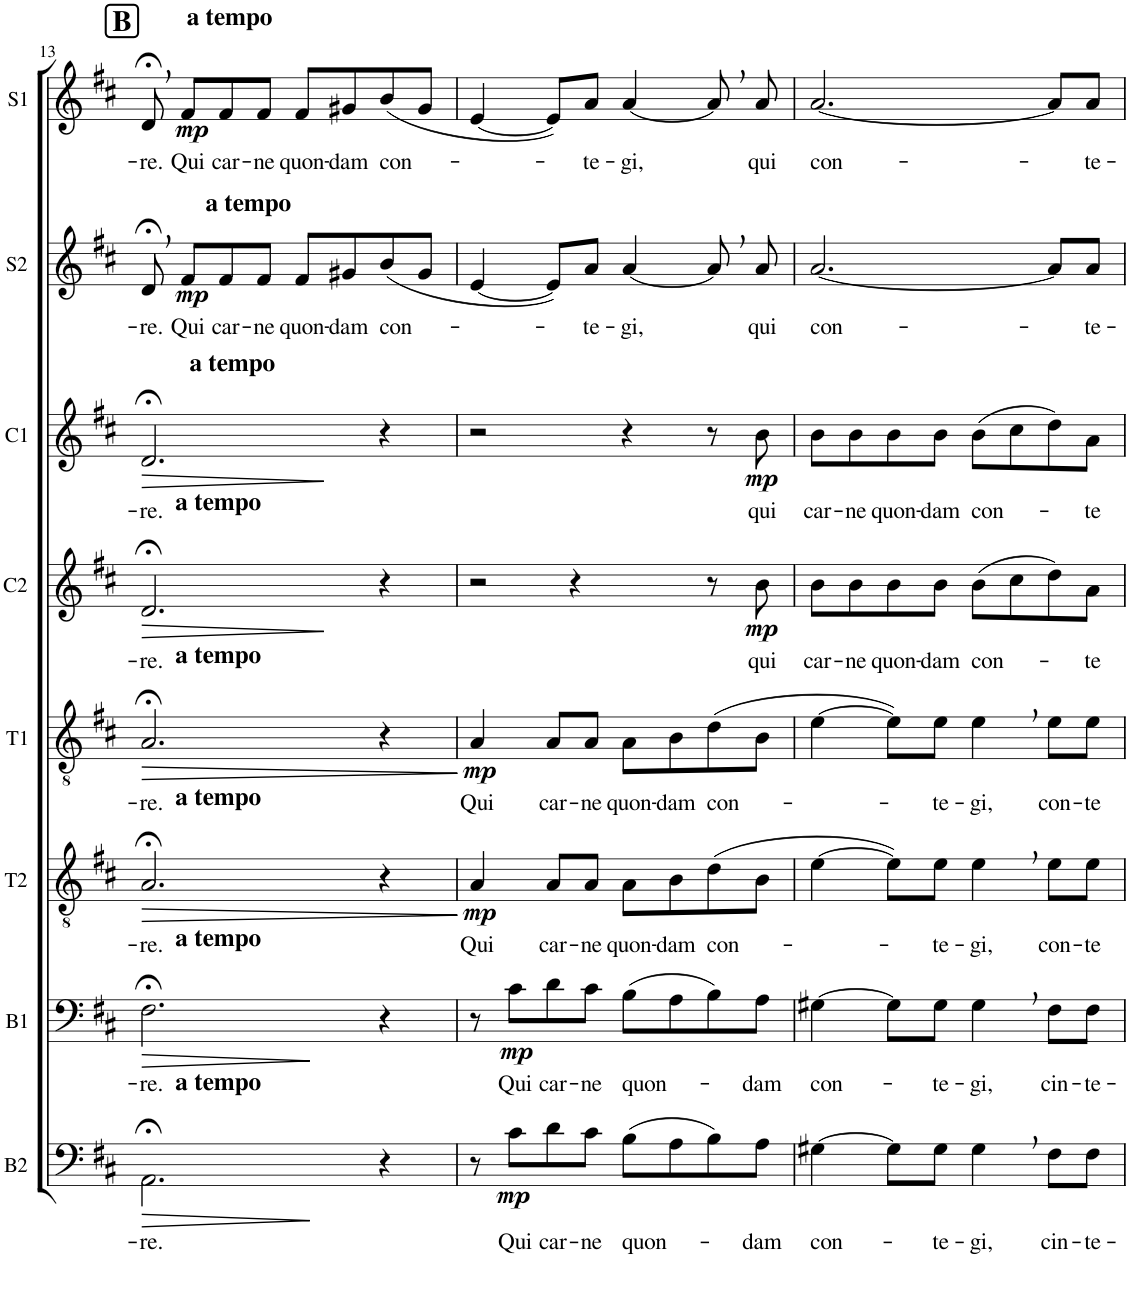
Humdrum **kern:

**kern	**text	**dynam	**kern	**text	**dynam	**kern	**text	**dynam	**kern	**text	**dynam	**kern	**text	**dynam	**kern	**text	**dynam	**kern	**text	**dynam	**kern	**text	**dynam
*part8	*part8	*part8	*part7	*part7	*part7	*part6	*part6	*part6	*part5	*part5	*part5	*part4	*part4	*part4	*part3	*part3	*part3	*part2	*part2	*part2	*part1	*part1	*part1
*staff8	*staff8	*staff8	*staff7	*staff7	*staff7	*staff6	*staff6	*staff6	*staff5	*staff5	*staff5	*staff4	*staff4	*staff4	*staff3	*staff3	*staff3	*staff2	*staff2	*staff2	*staff1	*staff1	*staff1
*I"Bassi II	*	*	*I"Bassi I	*	*	*I"Tenori II	*	*	*I"Tenori I	*	*	*I"Contralti II	*	*	*I"Contralti I	*	*	*I"Soprani II	*	*	*I"Soprani I	*	*
*I'B2	*	*	*I'B1	*	*	*I'T2	*	*	*I'T1	*	*	*I'C2	*	*	*I'C1	*	*	*I'S2	*	*	*I'S1	*	*
!!LO:PB:g=z
*clefF4	*	*	*clefF4	*	*	*clefGv2	*	*	*clefGv2	*	*	*clefG2	*	*	*clefG2	*	*	*clefG2	*	*	*clefG2	*	*
*	*	*	*	*	*	*	*	*	*	*	*	*	*	*	*	*	*	*Trd1c2	*	*	*Trd1c2	*	*
*k[f#c#]	*	*	*k[f#c#]	*	*	*k[f#c#]	*	*	*k[f#c#]	*	*	*k[f#c#]	*	*	*k[f#c#]	*	*	*k[f#c#]	*	*	*k[f#c#]	*	*
*D:	*	*	*D:	*	*	*D:	*	*	*D:	*	*	*D:	*	*	*D:	*	*	*D:	*	*	*D:	*	*
*M4/4	*	*	*M4/4	*	*	*M4/4	*	*	*M4/4	*	*	*M4/4	*	*	*M4/4	*	*	*M4/4	*	*	*M4/4	*	*
!!LO:REH:place=s1:a:B:cj:fs=14:t=B
=13	=13	=13	=13	=13	=13	=13	=13	=13	=13	=13	=13	=13	=13	=13	=13	=13	=13	=13	=13	=13	=13	=13	=13
!	!	!	!	!	!	!	!	!	!	!	!	!	!	!	!LO:TX:a:B:t=a tempo	!	!	!	!	!	!	!	!
!	!	!	!	!	!	!	!	!	!	!	!	!LO:TX:a:B:t=a tempo	!	!	!	!	!	!	!	!	!	!	!
!	!	!	!	!	!	!	!	!	!LO:TX:a:B:t=a tempo	!	!	!	!	!	!	!	!	!	!	!	!	!	!
!	!	!	!	!	!	!LO:TX:a:B:t=a tempo	!	!	!	!	!	!	!	!	!	!	!	!	!	!	!	!	!
!	!	!	!LO:TX:a:B:t=a tempo	!	!	!	!	!	!	!	!	!	!	!	!	!	!	!	!	!	!	!	!
!LO:TX:a:B:t=a tempo	!	!	!	!	!	!	!	!	!	!	!	!	!	!	!	!	!	!	!	!	!	!	!
!	!LO:LY:b	!LO:HP:b	!	!LO:LY:b	!LO:HP:b	!	!LO:LY:b	!LO:HP:b	!	!LO:LY:b	!LO:HP:b	!	!LO:LY:b	!LO:HP:b	!	!LO:LY:b	!LO:HP:b	!	!LO:LY:b	!	!	!LO:LY:b	!
2.AA;<\	-re.	>	2.F#;<\	-re.	>	2.A;</	-re.	>	2.A;</	-re.	>	2.d;</	-re.	>	2.d;</	-re.	>	8d;<,/	-re.	.	8d;<,/	-re.	.
!	!	!	!	!	!	!	!	!	!	!	!	!	!	!	!	!	!	!	!	!	!LO:TX:a:B:t=a tempo	!	!
!	!	!	!	!	!	!	!	!	!	!	!	!	!	!	!	!	!	!LO:TX:a:B:t=a tempo	!	!	!	!	!
!	!	!	!	!	!	!	!	!	!	!	!	!	!	!	!	!	!	!	!LO:LY:b	!LO:DY:b	!	!LO:LY:b	!LO:DY:b
.	.	.	.	.	.	.	.	.	.	.	.	.	.	.	.	.	.	8f#/L	Qui	mp	8f#/L	Qui	mp
!	!	!	!	!	!	!	!	!	!	!	!	!	!	!	!	!	!	!	!LO:LY:b	!	!	!LO:LY:b	!
.	.	.	.	.	.	.	.	.	.	.	.	.	.	.	.	.	.	8f#/	car-	.	8f#/	car-	.
!	!	!	!	!	!	!	!	!	!	!	!	!	!	!	!	!	!	!	!LO:LY:b	!	!	!LO:LY:b	!
.	.	.	.	.	.	.	.	.	.	.	.	.	.	.	.	.	.	8f#/J	-ne	.	8f#/J	-ne	.
!	!	!	!	!	!	!	!	!	!	!	!	!	!	!	!	!	!	!	!LO:LY:b	!	!	!LO:LY:b	!
.	.	.	.	.	.	.	.	.	.	.	.	.	.	.	.	.	.	8f#/L	quon-	.	8f#/L	quon-	.
!	!	!	!	!	!	!	!	!	!	!	!	!	!	!	!	!	!	!	!LO:LY:b	!	!	!LO:LY:b	!
.	.	.	.	.	.	.	.	.	.	.	.	.	.	.	.	.	.	8g#X/	-dam	.	8g#X/	-dam	.
!	!	!	!	!	!	!	!	!	!	!	!	!	!	!	!	!	!	!	!LO:LY:b	!	!	!LO:LY:b	!
4r	.	.	4r	.	.	4r	.	.	4r	.	.	4r	.	.	4r	.	.	(8b/	con-	.	(8b/	con-	.
.	.	.	.	.	.	.	.	.	.	.	.	.	.	.	.	.	.	8g#/J	.	.	8g#/J	.	.
.	.	]	.	.	]	.	.	]	.	.	]	.	.	]	.	.	]	.	.	.	.	.	.
=14	=14	=14	=14	=14	=14	=14	=14	=14	=14	=14	=14	=14	=14	=14	=14	=14	=14	=14	=14	=14	=14	=14	=14
!	!	!	!	!	!	!	!LO:LY:b	!LO:DY:b	!	!LO:LY:b	!LO:DY:b	!	!	!	!	!	!	!	!	!	!	!	!
8r	.	.	8r	.	.	4A/	Qui	mp	4A/	Qui	mp	2r	.	.	2r	.	.	[4e/	.	.	[4e/	.	.
!	!LO:LY:b	!LO:DY:b	!	!LO:LY:b	!LO:DY:b	!	!	!	!	!	!	!	!	!	!	!	!	!	!	!	!	!	!
8c#\L	Qui	mp	8c#\L	Qui	mp	.	.	.	.	.	.	.	.	.	.	.	.	.	.	.	.	.	.
!	!LO:LY:b	!	!	!LO:LY:b	!	!	!LO:LY:b	!	!	!LO:LY:b	!	!	!	!	!	!	!	!	!	!	!	!	!
8d\	car-	.	8d\	car-	.	8A/L	car-	.	8A/L	car-	.	.	.	.	.	.	.	8e/L])	.	.	8e/L])	.	.
!	!LO:LY:b	!	!	!LO:LY:b	!	!	!LO:LY:b	!	!	!LO:LY:b	!	!	!	!	!	!	!	!	!LO:LY:b	!	!	!LO:LY:b	!
8c#\J	-ne	.	8c#\J	-ne	.	8A/J	-ne	.	8A/J	-ne	.	.	.	.	.	.	.	8a/J	-te-	.	8a/J	-te-	.
!	!LO:LY:b	!	!	!LO:LY:b	!	!	!LO:LY:b	!	!	!LO:LY:b	!	!	!	!	!	!	!	!	!LO:LY:b	!	!	!LO:LY:b	!
(8B\L	quon-	.	(8B\L	quon-	.	8A\L	quon-	.	8A\L	quon-	.	4r	.	.	4r	.	.	[4a/	-gi,	.	[4a/	-gi,	.
!	!	!	!	!	!	!	!LO:LY:b	!	!	!LO:LY:b	!	!	!	!	!	!	!	!	!	!	!	!	!
8A\	.	.	8A\	.	.	8B\	-dam	.	8B\	-dam	.	.	.	.	.	.	.	.	.	.	.	.	.
!	!	!	!	!	!	!	!LO:LY:b	!	!	!LO:LY:b	!	!	!	!	!	!	!	!	!	!	!	!	!
8B\)	.	.	8B\)	.	.	(8d\	con-	.	(8d\	con-	.	8r	.	.	8r	.	.	8a,/]	.	.	8a,/]	.	.
!	!LO:LY:b	!	!	!LO:LY:b	!	!	!	!	!	!	!	!	!LO:LY:b	!LO:DY:b	!	!LO:LY:b	!LO:DY:b	!	!LO:LY:b	!	!	!LO:LY:b	!
8A\J	-dam	.	8A\J	-dam	.	8B\J	.	.	8B\J	.	.	8b\	qui	mp	8b\	qui	mp	8a/	qui	.	8a/	qui	.
=15	=15	=15	=15	=15	=15	=15	=15	=15	=15	=15	=15	=15	=15	=15	=15	=15	=15	=15	=15	=15	=15	=15	=15
!	!LO:LY:b	!	!	!LO:LY:b	!	!	!	!	!	!	!	!	!LO:LY:b	!	!	!LO:LY:b	!	!	!LO:LY:b	!	!	!LO:LY:b	!
[4G#X\	con-	.	[4G#X\	con-	.	[4e\	.	.	[4e\	.	.	8b\L	car-	.	8b\L	car-	.	[2.a/	con-	.	[2.a/	con-	.
!	!	!	!	!	!	!	!	!	!	!	!	!	!LO:LY:b	!	!	!LO:LY:b	!	!	!	!	!	!	!
.	.	.	.	.	.	.	.	.	.	.	.	8b\	-ne	.	8b\	-ne	.	.	.	.	.	.	.
!	!	!	!	!	!	!	!	!	!	!	!	!	!LO:LY:b	!	!	!LO:LY:b	!	!	!	!	!	!	!
8G#\L]	.	.	8G#\L]	.	.	8e\L])	.	.	8e\L])	.	.	8b\	quon-	.	8b\	quon-	.	.	.	.	.	.	.
!	!LO:LY:b	!	!	!LO:LY:b	!	!	!LO:LY:b	!	!	!LO:LY:b	!	!	!LO:LY:b	!	!	!LO:LY:b	!	!	!	!	!	!	!
8G#\J	-te-	.	8G#\J	-te-	.	8e\J	-te-	.	8e\J	-te-	.	8b\J	-dam	.	8b\J	-dam	.	.	.	.	.	.	.
!	!LO:LY:b	!	!	!LO:LY:b	!	!	!LO:LY:b	!	!	!LO:LY:b	!	!	!LO:LY:b	!	!	!LO:LY:b	!	!	!	!	!	!	!
4G#,\	-gi,	.	4G#,\	-gi,	.	4e,\	-gi,	.	4e,\	-gi,	.	(8b\L	con-	.	(8b\L	con-	.	.	.	.	.	.	.
.	.	.	.	.	.	.	.	.	.	.	.	8cc#\	.	.	8cc#\	.	.	.	.	.	.	.	.
!	!LO:LY:b	!	!	!LO:LY:b	!	!	!LO:LY:b	!	!	!LO:LY:b	!	!	!	!	!	!	!	!	!	!	!	!	!
8F#\L	cin-	.	8F#\L	cin-	.	8e\L	con-	.	8e\L	con-	.	8dd\)	.	.	8dd\)	.	.	8a/L]	.	.	8a/L]	.	.
!	!LO:LY:b	!	!	!LO:LY:b	!	!	!LO:LY:b	!	!	!LO:LY:b	!	!	!LO:LY:b	!	!	!LO:LY:b	!	!	!LO:LY:b	!	!	!LO:LY:b	!
8F#\J	-te-	.	8F#\J	-te-	.	8e\J	-te	.	8e\J	-te	.	8a\J	te	.	8a\J	te	.	8a/J	-te-	.	8a/J	-te-	.
=	=	=	=	=	=	=	=	=	=	=	=	=	=	=	=	=	=	=	=	=	=	=	=
*-	*-	*-	*-	*-	*-	*-	*-	*-	*-	*-	*-	*-	*-	*-	*-	*-	*-	*-	*-	*-	*-	*-	*-
